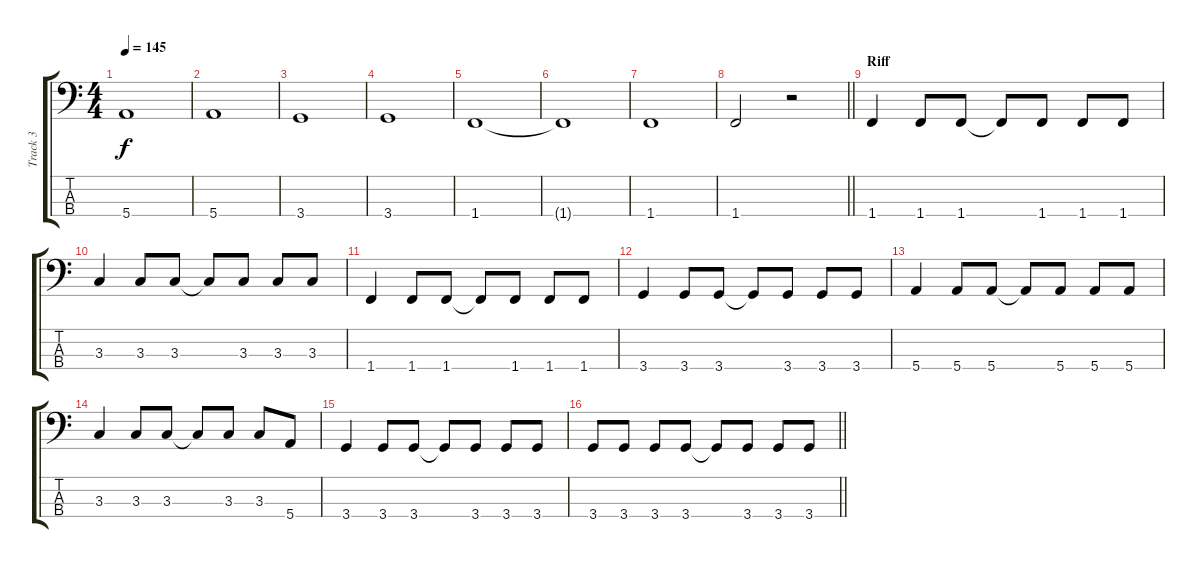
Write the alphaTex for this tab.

\track ("Track 3" "Track 3") {instrument electricbassfinger}
\staff {score tabs}
\tuning (G2 D2 A1 E1) {hide}
\ts (4 4)
\tempo 145
\clef f4
\ks c
5.4.1{dy f} |
5.4.1 |
3.4.1 |
3.4.1 |
1.4.1 |
1.4{t}.1 |
1.4.1 |
\barLineRight lightlight
1.4.2 r.2 |
\section ("" "Riff")
1.4.4 1.4.8 1.4.8 1.4{t}.8 1.4.8 1.4.8 1.4.8 |
3.3.4 3.3.8 3.3.8 3.3{t}.8 3.3.8 3.3.8 3.3.8 |
1.4.4 1.4.8 1.4.8 1.4{t}.8 1.4.8 1.4.8 1.4.8 |
3.4.4 3.4.8 3.4.8 3.4{t}.8 3.4.8 3.4.8 3.4.8 |
5.4.4 5.4.8 5.4.8 5.4{t}.8 5.4.8 5.4.8 5.4.8 |
3.3.4 3.3.8 3.3.8 3.3{t}.8 3.3.8 3.3.8 5.4.8 |
3.4.4 3.4.8 3.4.8 3.4{t}.8 3.4.8 3.4.8 3.4.8 |
\barLineRight lightlight
3.4.8 3.4.8 3.4.8 3.4.8 3.4{t}.8 3.4.8 3.4.8 3.4.8
